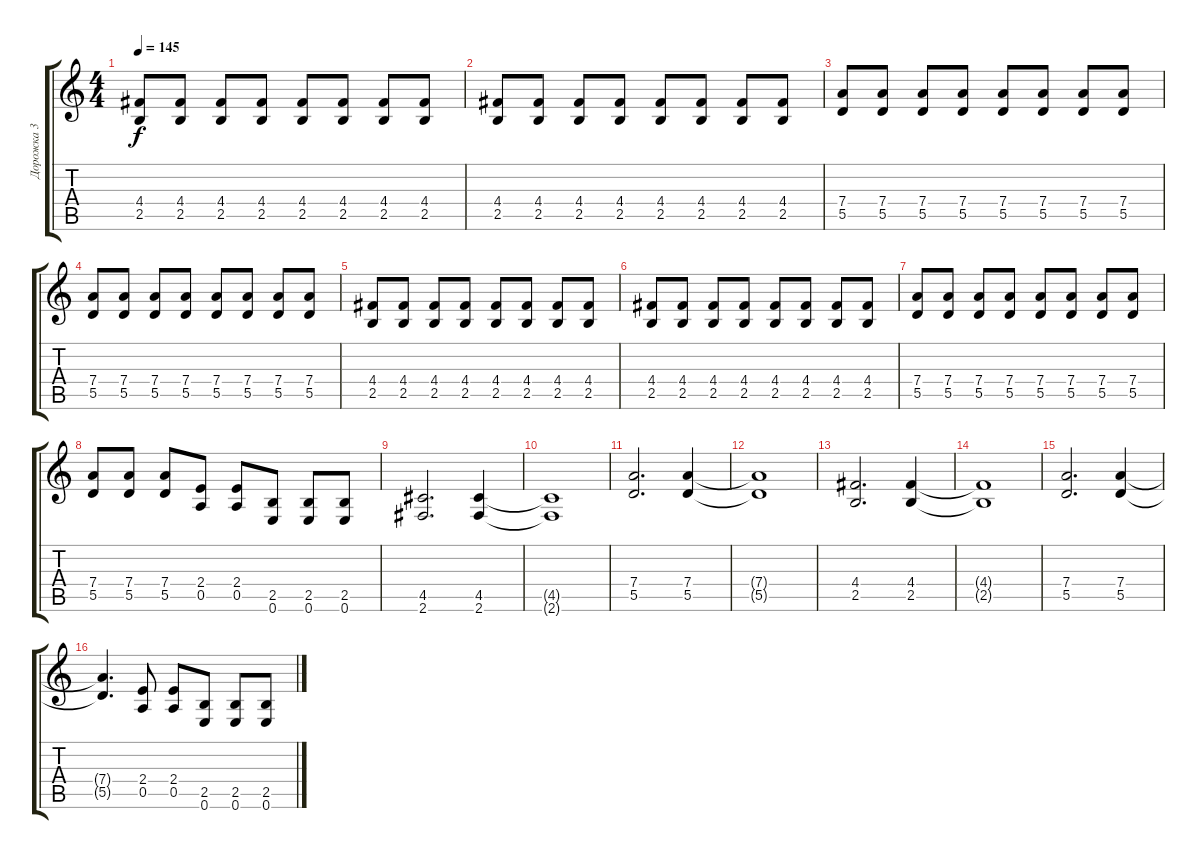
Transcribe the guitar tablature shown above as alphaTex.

\track ("Дорожка 3" "Дорожка 3") {instrument distortionguitar}
\staff {score tabs}
\tuning (E4 B3 G3 D3 A2 E2) {hide}
\ts (4 4)
\tempo 145
\clef g2
\ks c
(4.4 2.5).8{dy f} (4.4 2.5).8 (4.4 2.5).8 (4.4 2.5).8 (4.4 2.5).8 (4.4 2.5).8 (4.4 2.5).8 (4.4 2.5).8 |
(4.4 2.5).8 (4.4 2.5).8 (4.4 2.5).8 (4.4 2.5).8 (4.4 2.5).8 (4.4 2.5).8 (4.4 2.5).8 (4.4 2.5).8 |
(7.4 5.5).8 (7.4 5.5).8 (7.4 5.5).8 (7.4 5.5).8 (7.4 5.5).8 (7.4 5.5).8 (7.4 5.5).8 (7.4 5.5).8 |
(7.4 5.5).8 (7.4 5.5).8 (7.4 5.5).8 (7.4 5.5).8 (7.4 5.5).8 (7.4 5.5).8 (7.4 5.5).8 (7.4 5.5).8 |
(4.4 2.5).8 (4.4 2.5).8 (4.4 2.5).8 (4.4 2.5).8 (4.4 2.5).8 (4.4 2.5).8 (4.4 2.5).8 (4.4 2.5).8 |
(4.4 2.5).8 (4.4 2.5).8 (4.4 2.5).8 (4.4 2.5).8 (4.4 2.5).8 (4.4 2.5).8 (4.4 2.5).8 (4.4 2.5).8 |
(7.4 5.5).8 (7.4 5.5).8 (7.4 5.5).8 (7.4 5.5).8 (7.4 5.5).8 (7.4 5.5).8 (7.4 5.5).8 (7.4 5.5).8 |
(7.4 5.5).8 (7.4 5.5).8 (7.4 5.5).8 (2.4 0.5).8 (2.4 0.5).8 (2.5 0.6).8 (2.5 0.6).8 (2.5 0.6).8 |
(4.5 2.6).2{d} (4.5 2.6).4 |
(4.5{t} 2.6{t}).1 |
(7.4 5.5).2{d} (7.4 5.5).4 |
(7.4{t} 5.5{t}).1 |
(4.4 2.5).2{d} (4.4 2.5).4 |
(4.4{t} 2.5{t}).1 |
(7.4 5.5).2{d} (7.4 5.5).4 |
(7.4{t} 5.5{t}).4{d} (2.4 0.5).8 (2.4 0.5).8 (2.5 0.6).8 (2.5 0.6).8 (2.5 0.6).8
